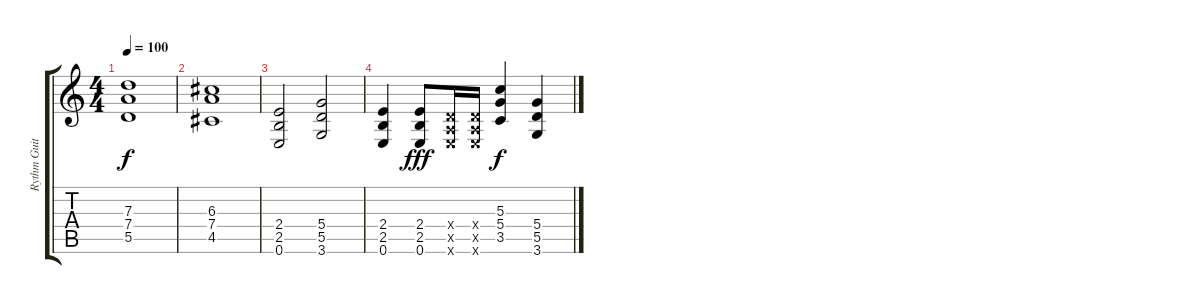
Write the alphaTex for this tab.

\track ("Rythm Guitar (Slash)" "Rythm Guit") {instrument distortionguitar}
\staff {score tabs}
\tuning (E4 B3 G3 D3 A2 E2) {hide}
\ts (4 4)
\tempo 100
\clef g2
\ks c
(7.3 7.4 5.5).1{dy f} |
(6.3 7.4 4.5).1 |
(2.4 2.5 0.6).2 (5.4 5.5 3.6).2 |
(2.4 2.5 0.6).4 (2.4 2.5 0.6).8{dy fff} (0.4{x} 0.5{x} 0.6{x}).16 (0.4{x} 0.5{x} 0.6{x}).16 (5.3 5.4 3.5).4{dy f} (5.4 5.5 3.6).4
